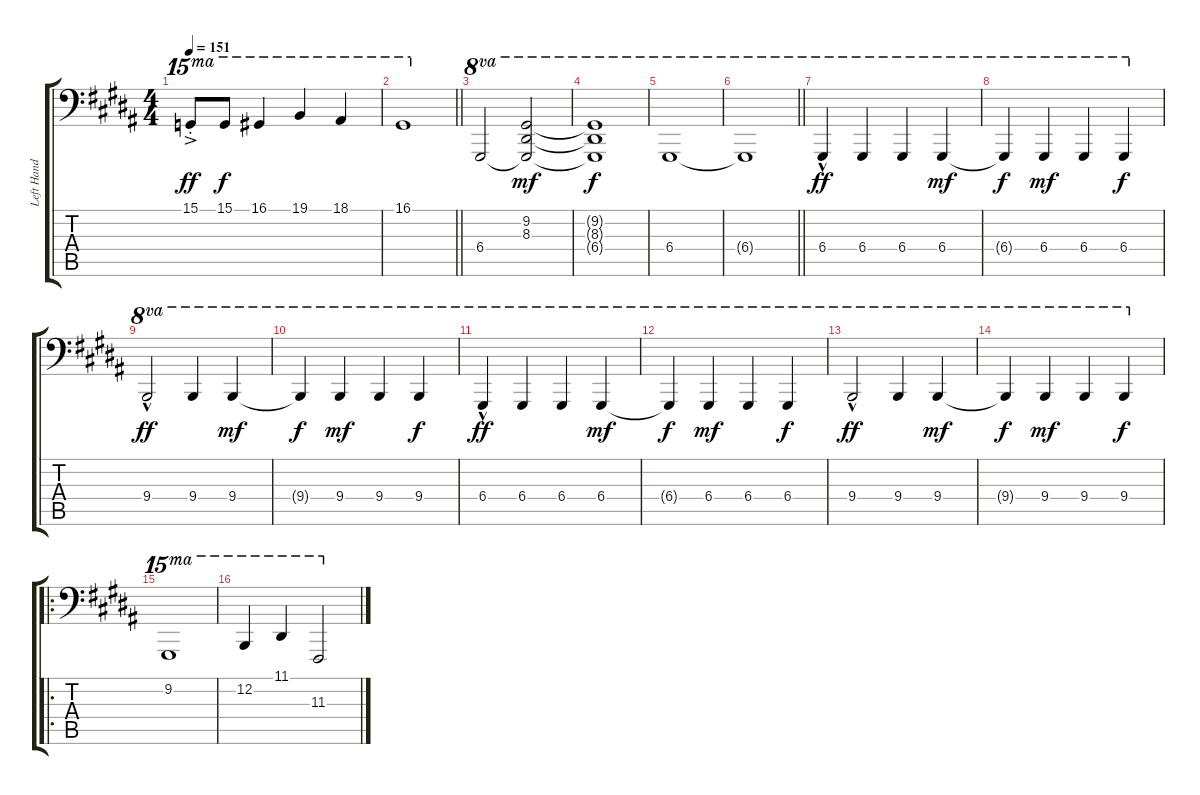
\track ("Left Hand" "Left Hand") {instrument brightacousticpiano}
\staff {score tabs}
\tuning (E3 B2 G2 D2 A1 E1) {hide}
\ts (4 4)
\tempo 151
\clef f4
\ks g#minor
15.1{ac st}.8{ot 15ma dy ff volume 7} 15.1.8{ot 15ma dy f} 16.1.4{ot 15ma} 19.1.4{ot 15ma} 18.1.4{ot 15ma} |
\barLineRight lightlight
16.1.1{ot 15ma} |
6.4.2{ot 8va} (9.2 8.3 6.4{t}).2{ot 8va dy mf} |
(9.2{t} 8.3{t} 6.4{t}).1{ot 8va dy f} |
6.4.1{ot 8va} |
\barLineRight lightlight
6.4{t}.1{ot 8va} |
6.4{hac}.4{ot 8va dy ff volume 9} 6.4.4{ot 8va} 6.4.4{ot 8va} 6.4.4{ot 8va dy mf} |
6.4{t}.4{ot 8va dy f} 6.4.4{ot 8va dy mf volume 13} 6.4.4{ot 8va} 6.4.4{ot 8va dy f} |
9.4{hac}.2{ot 8va dy ff volume 9} 9.4.4{ot 8va} 9.4.4{ot 8va dy mf} |
9.4{t}.4{ot 8va dy f} 9.4.4{ot 8va dy mf volume 13} 9.4.4{ot 8va} 9.4.4{ot 8va dy f} |
6.4{hac}.4{ot 8va dy ff volume 9} 6.4.4{ot 8va} 6.4.4{ot 8va} 6.4.4{ot 8va dy mf} |
6.4{t}.4{ot 8va dy f} 6.4.4{ot 8va dy mf volume 13} 6.4.4{ot 8va} 6.4.4{ot 8va dy f} |
9.4{hac}.2{ot 8va dy ff volume 9} 9.4.4{ot 8va} 9.4.4{ot 8va dy mf} |
9.4{t}.4{ot 8va dy f} 9.4.4{ot 8va dy mf volume 13} 9.4.4{ot 8va} 9.4.4{ot 8va dy f} |
\ro
9.2.1{ot 15ma volume 13} |
12.2.4{ot 15ma} 11.1.4{ot 15ma} 11.3.2{ot 15ma}
